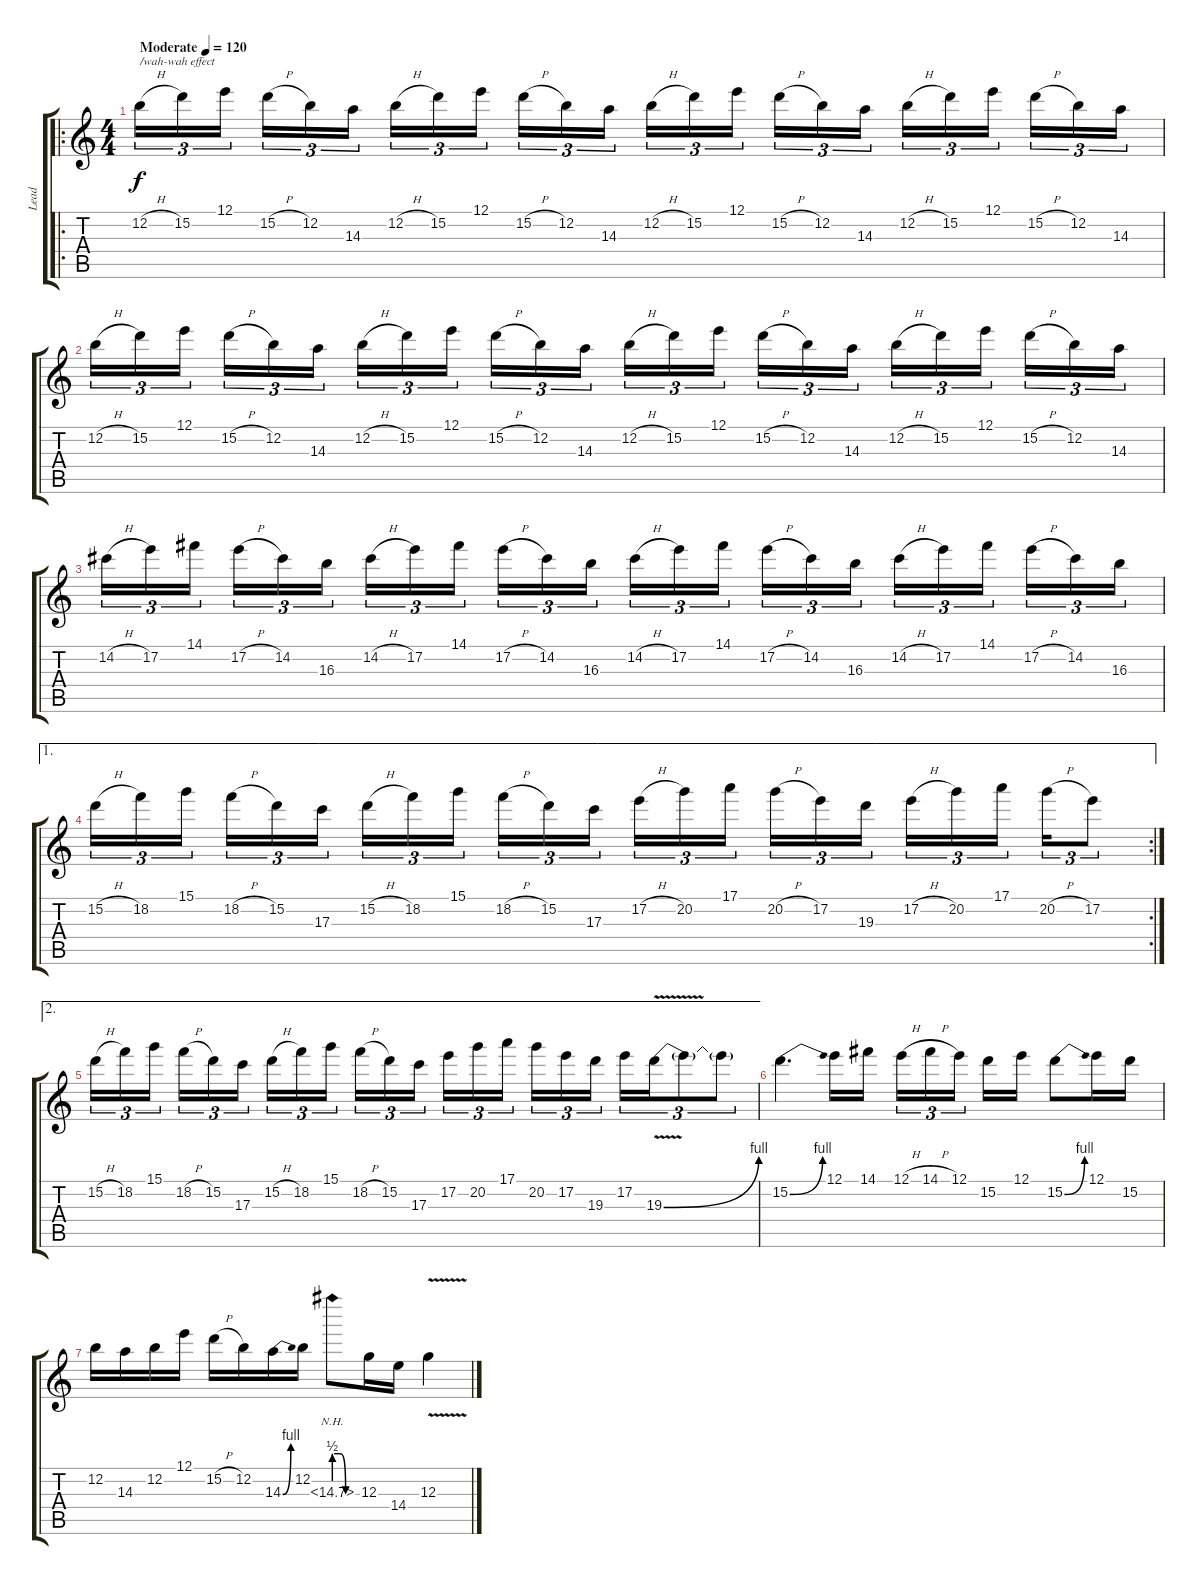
\track ("Lead" "Lead") {instrument acousticguitarsteel}
\staff {score tabs}
\tuning (E4 B3 G3 D3 A2 E2) {hide}
\ro
\ts (4 4)
\tempo (120 "Moderate")
\clef g2
\ks c
12.2{h}.16{tu (3 2) txt "/wah-wah effect" dy f instrument acousticguitarsteel} 15.2.16{tu (3 2)} 12.1.16{tu (3 2)} 15.2{h}.16{tu (3 2)} 12.2.16{tu (3 2)} 14.3.16{tu (3 2)} 12.2{h}.16{tu (3 2)} 15.2.16{tu (3 2)} 12.1.16{tu (3 2)} 15.2{h}.16{tu (3 2)} 12.2.16{tu (3 2)} 14.3.16{tu (3 2)} 12.2{h}.16{tu (3 2)} 15.2.16{tu (3 2)} 12.1.16{tu (3 2)} 15.2{h}.16{tu (3 2)} 12.2.16{tu (3 2)} 14.3.16{tu (3 2)} 12.2{h}.16{tu (3 2)} 15.2.16{tu (3 2)} 12.1.16{tu (3 2)} 15.2{h}.16{tu (3 2)} 12.2.16{tu (3 2)} 14.3.16{tu (3 2)} |
12.2{h}.16{tu (3 2)} 15.2.16{tu (3 2)} 12.1.16{tu (3 2)} 15.2{h}.16{tu (3 2)} 12.2.16{tu (3 2)} 14.3.16{tu (3 2)} 12.2{h}.16{tu (3 2)} 15.2.16{tu (3 2)} 12.1.16{tu (3 2)} 15.2{h}.16{tu (3 2)} 12.2.16{tu (3 2)} 14.3.16{tu (3 2)} 12.2{h}.16{tu (3 2)} 15.2.16{tu (3 2)} 12.1.16{tu (3 2)} 15.2{h}.16{tu (3 2)} 12.2.16{tu (3 2)} 14.3.16{tu (3 2)} 12.2{h}.16{tu (3 2)} 15.2.16{tu (3 2)} 12.1.16{tu (3 2)} 15.2{h}.16{tu (3 2)} 12.2.16{tu (3 2)} 14.3.16{tu (3 2)} |
14.2{h}.16{tu (3 2)} 17.2.16{tu (3 2)} 14.1.16{tu (3 2)} 17.2{h}.16{tu (3 2)} 14.2.16{tu (3 2)} 16.3.16{tu (3 2)} 14.2{h}.16{tu (3 2)} 17.2.16{tu (3 2)} 14.1.16{tu (3 2)} 17.2{h}.16{tu (3 2)} 14.2.16{tu (3 2)} 16.3.16{tu (3 2)} 14.2{h}.16{tu (3 2)} 17.2.16{tu (3 2)} 14.1.16{tu (3 2)} 17.2{h}.16{tu (3 2)} 14.2.16{tu (3 2)} 16.3.16{tu (3 2)} 14.2{h}.16{tu (3 2)} 17.2.16{tu (3 2)} 14.1.16{tu (3 2)} 17.2{h}.16{tu (3 2)} 14.2.16{tu (3 2)} 16.3.16{tu (3 2)} |
\ae 1
\rc 2
15.2{h}.16{tu (3 2)} 18.2.16{tu (3 2)} 15.1.16{tu (3 2)} 18.2{h}.16{tu (3 2)} 15.2.16{tu (3 2)} 17.3.16{tu (3 2)} 15.2{h}.16{tu (3 2)} 18.2.16{tu (3 2)} 15.1.16{tu (3 2)} 18.2{h}.16{tu (3 2)} 15.2.16{tu (3 2)} 17.3.16{tu (3 2)} 17.2{h}.16{tu (3 2)} 20.2.16{tu (3 2)} 17.1.16{tu (3 2)} 20.2{h}.16{tu (3 2)} 17.2.16{tu (3 2)} 19.3.16{tu (3 2)} 17.2{h}.16{tu (3 2)} 20.2.16{tu (3 2)} 17.1.16{tu (3 2)} 20.2{h}.16{tu (3 2)} 17.2.8{tu (3 2)} |
\ae 2
15.2{h}.16{tu (3 2)} 18.2.16{tu (3 2)} 15.1.16{tu (3 2)} 18.2{h}.16{tu (3 2)} 15.2.16{tu (3 2)} 17.3.16{tu (3 2)} 15.2{h}.16{tu (3 2)} 18.2.16{tu (3 2)} 15.1.16{tu (3 2)} 18.2{h}.16{tu (3 2)} 15.2.16{tu (3 2)} 17.3.16{tu (3 2)} 17.2.16{tu (3 2)} 20.2.16{tu (3 2)} 17.1.16{tu (3 2)} 20.2.16{tu (3 2)} 17.2.16{tu (3 2)} 19.3.16{tu (3 2)} 17.2.16{tu (3 2)} 19.3{be (bend 0 0 60 4) v}.16{tu (3 2)} 19.3{t}.8{tu (3 2)} 19.3{t}.8{tu (3 2)} |
15.2{be (bend 0 0 60 4)}.4{d} 12.1.16 14.1.16 12.1{h}.16{tu (3 2)} 14.1{h}.16{tu (3 2)} 12.1.16{tu (3 2)} 15.2.16 12.1.16 15.2{be (bend 0 0 60 4)}.8 12.1.16 15.2.16 |
12.2.16 14.3.16 12.2.16 12.1.16 15.2{h}.16 12.2.16 14.3{be (bend 0 0 60 4)}.16 12.2.16 14.3{be (custom 0 2 15 2 30 0 60 0) nh}.8 12.3.16 14.4.16 12.3{v}.4
